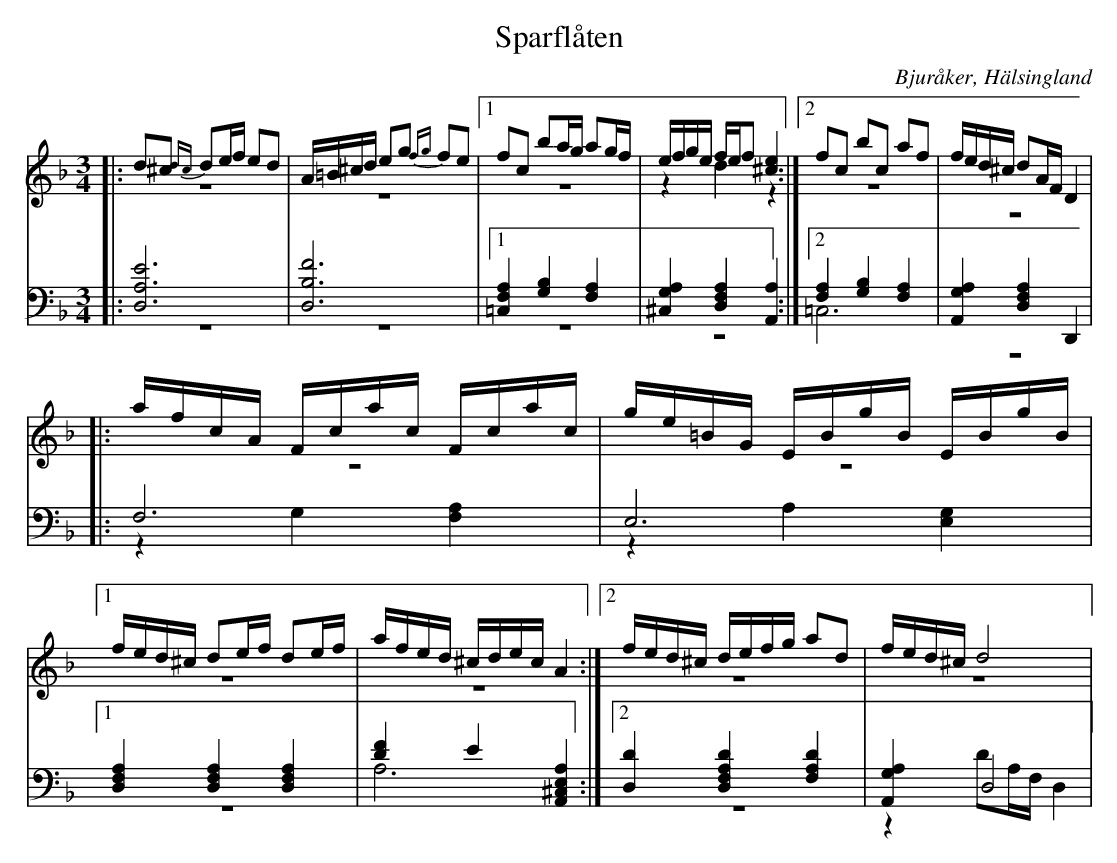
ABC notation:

X:1
T: Sparflåten
O: Bjuråker, Hälsingland
M: 3/4
L: 1/8
K: Dm
V:1
V:2 merge
V:3
V:4 merge
V:1
|:d^c {dc}de/f/ ed|A/=B/^c/d/ eg {fg}fe|1 fc ba/g/ ag/f/| e/f/g/e/ f/e/f [^c2e2]:|2 fc bc af|f/e/d/^c/ dA/F/ D2|
|:a/f/c/A/  F/c/a/c/ F/c/a/c/|g/e/=B/G/  E/B/g/B/  E/B/g/B/|1 f/e/d/^c/ de/f/ de/f/|a/f/e/d/ ^c/d/e/c/ A2:|2 f/e/d/^c/ d/e/f/g/ ad|f/e/d/^c/ d4|
V:2
|:z6|z6|1 z6|z2 d2 z2:|2 z6|z6|
|:z6|z6|1 z6|z6:|2 z6|z6|
V:3 clef=bass
|:[D,6A,6E6]|[D,6B,6F6]|1 [=C,2F,2A,2] [G,2B,2] [F,2A,2]|[^C,2G,2A,2] [D,2F,2A,2] [A,,2A,2]:|2 [F,2A,2] [G,2B,2] [F,2A,2]|[A,,2G,2A,2] [D,2F,2A,2] D,,2|
|:F,6|E,6|1 [D,2F,2A,2] [D,2F,2A,2] [D,2F,2A,2]|[D2F2] E2 [A,,2^C,2E,2A,2]:|2 [D,2D2] [D,2F,2A,2D2] [F,2A,2D2]|[A,,2G,2A,2] D,4|
V:4 clef=bass
|:z6|z6|1 z6|z6:|2 =C,6|z6|
|:z2 G,2 [A,2F,2]|z2 A,2 [E,2G,2]|1 z6|A,6:|2 z6|z2 DA,/F,/ D,2|
